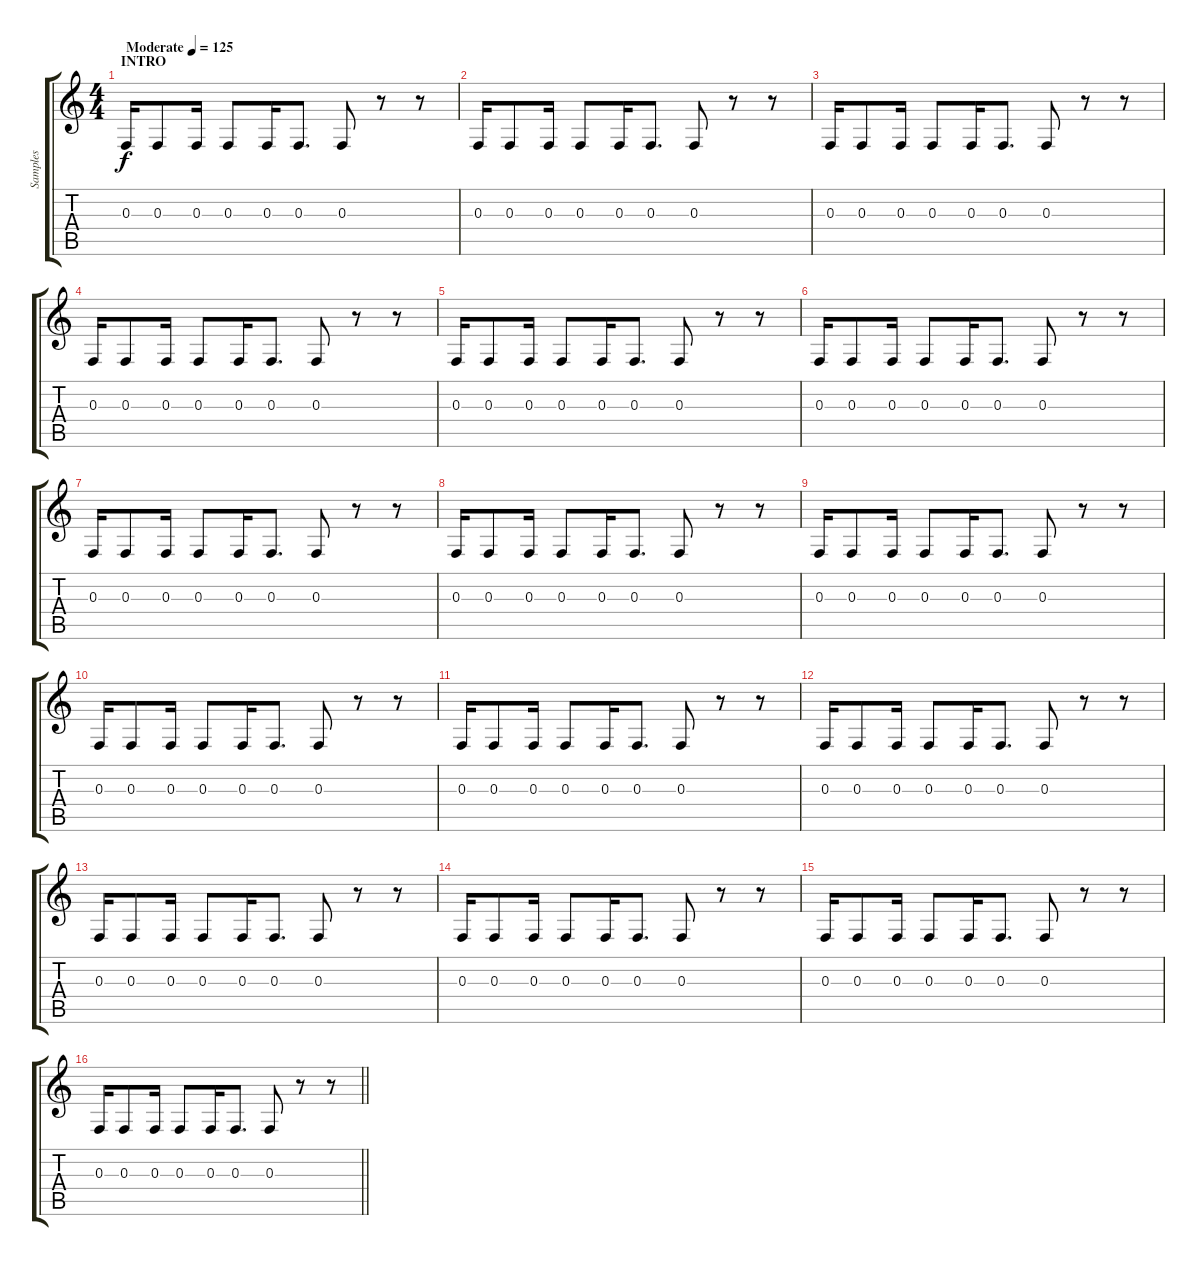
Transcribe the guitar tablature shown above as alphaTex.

\track ("Samples" "Samples") {instrument blownbottle}
\staff {score tabs}
\tuning (D4 A3 F3 C3 G2 C2) {hide}
\ts (4 4)
\section ("" "INTRO")
\tempo (125 "Moderate")
\clef g2
\ks c
0.3.16{dy f instrument blownbottle} 0.3.8 0.3.16 0.3.8 0.3.16 0.3.8{d} 0.3.8 r.8 r.8 |
0.3.16 0.3.8 0.3.16 0.3.8 0.3.16 0.3.8{d} 0.3.8 r.8 r.8 |
0.3.16 0.3.8 0.3.16 0.3.8 0.3.16 0.3.8{d} 0.3.8 r.8 r.8 |
0.3.16 0.3.8 0.3.16 0.3.8 0.3.16 0.3.8{d} 0.3.8 r.8 r.8 |
0.3.16 0.3.8 0.3.16 0.3.8 0.3.16 0.3.8{d} 0.3.8 r.8 r.8 |
0.3.16 0.3.8 0.3.16 0.3.8 0.3.16 0.3.8{d} 0.3.8 r.8 r.8 |
0.3.16 0.3.8 0.3.16 0.3.8 0.3.16 0.3.8{d} 0.3.8 r.8 r.8 |
0.3.16 0.3.8 0.3.16 0.3.8 0.3.16 0.3.8{d} 0.3.8 r.8 r.8 |
0.3.16 0.3.8 0.3.16 0.3.8 0.3.16 0.3.8{d} 0.3.8 r.8 r.8 |
0.3.16 0.3.8 0.3.16 0.3.8 0.3.16 0.3.8{d} 0.3.8 r.8 r.8 |
0.3.16 0.3.8 0.3.16 0.3.8 0.3.16 0.3.8{d} 0.3.8 r.8 r.8 |
0.3.16 0.3.8 0.3.16 0.3.8 0.3.16 0.3.8{d} 0.3.8 r.8 r.8 |
0.3.16 0.3.8 0.3.16 0.3.8 0.3.16 0.3.8{d} 0.3.8 r.8 r.8 |
0.3.16 0.3.8 0.3.16 0.3.8 0.3.16 0.3.8{d} 0.3.8 r.8 r.8 |
0.3.16 0.3.8 0.3.16 0.3.8 0.3.16 0.3.8{d} 0.3.8 r.8 r.8 |
\barLineRight lightlight
0.3.16 0.3.8 0.3.16 0.3.8 0.3.16 0.3.8{d} 0.3.8 r.8 r.8
